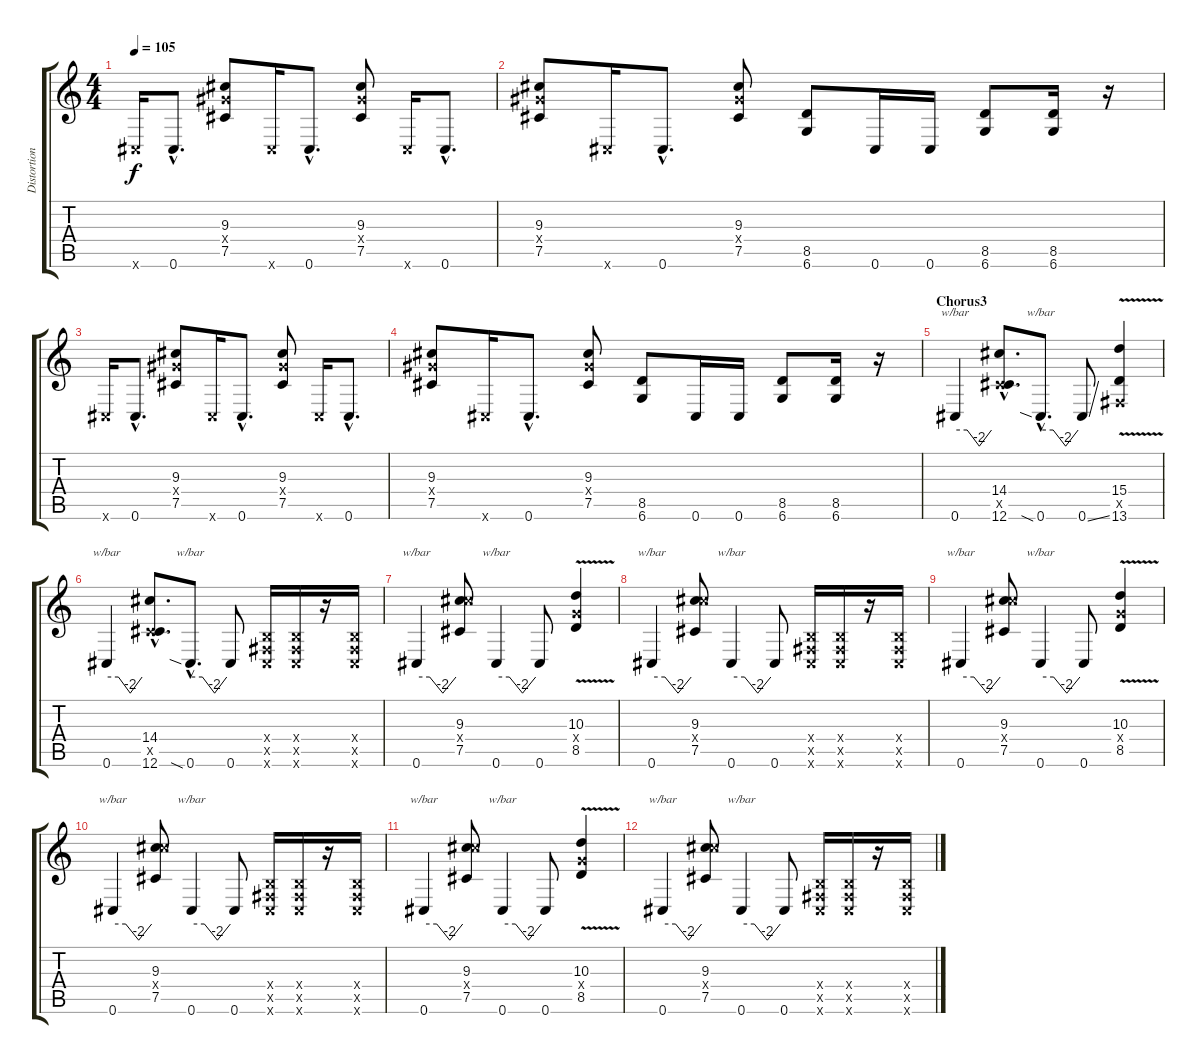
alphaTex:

\track ("Distortion Guitar1" "Distortion") {instrument distortionguitar}
\staff {score tabs}
\tuning (Db4 Ab3 E3 B2 Gb2 Db2) {hide}
\ts (4 4)
\tempo 105
\clef g2
\ks c
0.6{x}.16{dy f} 0.6{hac}.8{d} (9.3 9.4{x} 7.5).8 0.6{x}.16 0.6{hac}.8{d} (9.3 9.4{x} 7.5).8 0.6{x}.16 0.6{hac}.8{d} |
(9.3 9.4{x} 7.5).8 0.6{x}.16 0.6{hac}.8{d} (9.3 9.4{x} 7.5).8 (8.5 6.6).8 0.6.16 0.6.16 (8.5 6.6).8 (8.5 6.6).16 r.16 |
0.6{x}.16 0.6{hac}.8{d} (9.3 9.4{x} 7.5).8 0.6{x}.16 0.6{hac}.8{d} (9.3 9.4{x} 7.5).8 0.6{x}.16 0.6{hac}.8{d} |
(9.3 9.4{x} 7.5).8 0.6{x}.16 0.6{hac}.8{d} (9.3 9.4{x} 7.5).8 (8.5 6.6).8 0.6.16 0.6.16 (8.5 6.6).8 (8.5 6.6).16 r.16 |
\section ("" "Chorus3")
0.6.4{tbe (custom default 0 0 20 0 40 -8 60 0)} (14.4{hac} 7.5{hac x} 12.6{hac}).8{d} 0.6{sia hac}.8{d tbe (custom default 0 0 20 0 40 -8 60 0)} 0.6{ss}.8 (15.4{v} 0.5{x} 13.6{v}).4 |
0.6.4{tbe (custom default 0 0 20 0 40 -8 60 0)} (14.4{hac} 7.5{hac x} 12.6{hac}).8{d} 0.6{sia hac}.8{d tbe (custom default 0 0 20 0 40 -8 60 0)} 0.6.8 (0.4{x} 0.5{x} 0.6{x}).16 (0.4{x} 0.5{x} 0.6{x}).16 r.16 (0.4{x} 0.5{x} 0.6{x}).16 |
0.6.4{tbe (custom default 0 0 20 0 40 -8 60 0)} (9.3 14.4{x} 7.5).8 0.6.4{tbe (custom default 0 0 20 0 40 -8 60 0)} 0.6.8 (10.3{v} 8.4{x} 8.5{v}).4 |
0.6.4{tbe (custom default 0 0 20 0 40 -8 60 0)} (9.3 14.4{x} 7.5).8 0.6.4{tbe (custom default 0 0 20 0 40 -8 60 0)} 0.6.8 (0.4{x} 0.5{x} 0.6{x}).16 (0.4{x} 0.5{x} 0.6{x}).16 r.16 (0.4{x} 0.5{x} 0.6{x}).16 |
0.6.4{tbe (custom default 0 0 20 0 40 -8 60 0)} (9.3 14.4{x} 7.5).8 0.6.4{tbe (custom default 0 0 20 0 40 -8 60 0)} 0.6.8 (10.3{v} 8.4{x} 8.5{v}).4 |
0.6.4{tbe (custom default 0 0 20 0 40 -8 60 0)} (9.3 14.4{x} 7.5).8 0.6.4{tbe (custom default 0 0 20 0 40 -8 60 0)} 0.6.8 (0.4{x} 0.5{x} 0.6{x}).16 (0.4{x} 0.5{x} 0.6{x}).16 r.16 (0.4{x} 0.5{x} 0.6{x}).16 |
0.6.4{tbe (custom default 0 0 20 0 40 -8 60 0)} (9.3 14.4{x} 7.5).8 0.6.4{tbe (custom default 0 0 20 0 40 -8 60 0)} 0.6.8 (10.3{v} 8.4{x} 8.5{v}).4 |
0.6.4{tbe (custom default 0 0 20 0 40 -8 60 0)} (9.3 14.4{x} 7.5).8 0.6.4{tbe (custom default 0 0 20 0 40 -8 60 0)} 0.6.8 (0.4{x} 0.5{x} 0.6{x}).16 (0.4{x} 0.5{x} 0.6{x}).16 r.16 (0.4{x} 0.5{x} 0.6{x}).16
